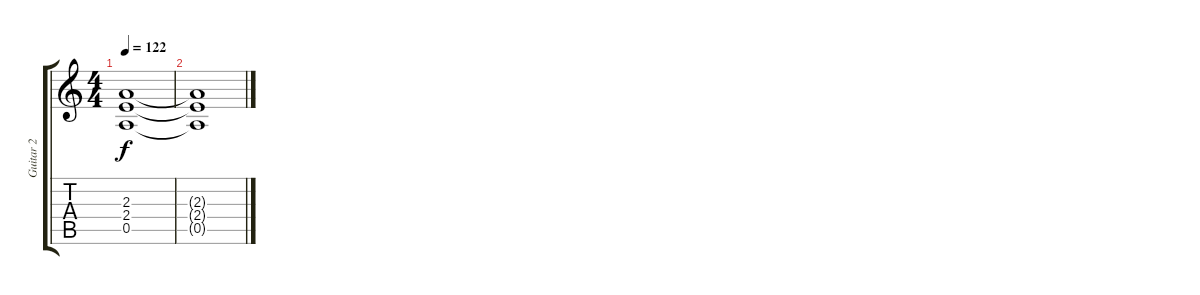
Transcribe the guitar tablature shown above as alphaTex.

\track ("Guitar 2" "Guitar 2") {instrument distortionguitar}
\staff {score tabs}
\tuning (E4 B3 G3 D3 A2 E2) {hide}
\ts (4 4)
\tempo 122
\clef g2
\ks c
(2.3{t} 2.4{t} 0.5{t}).1{dy f} |
(2.3{t} 2.4{t} 0.5{t}).1
